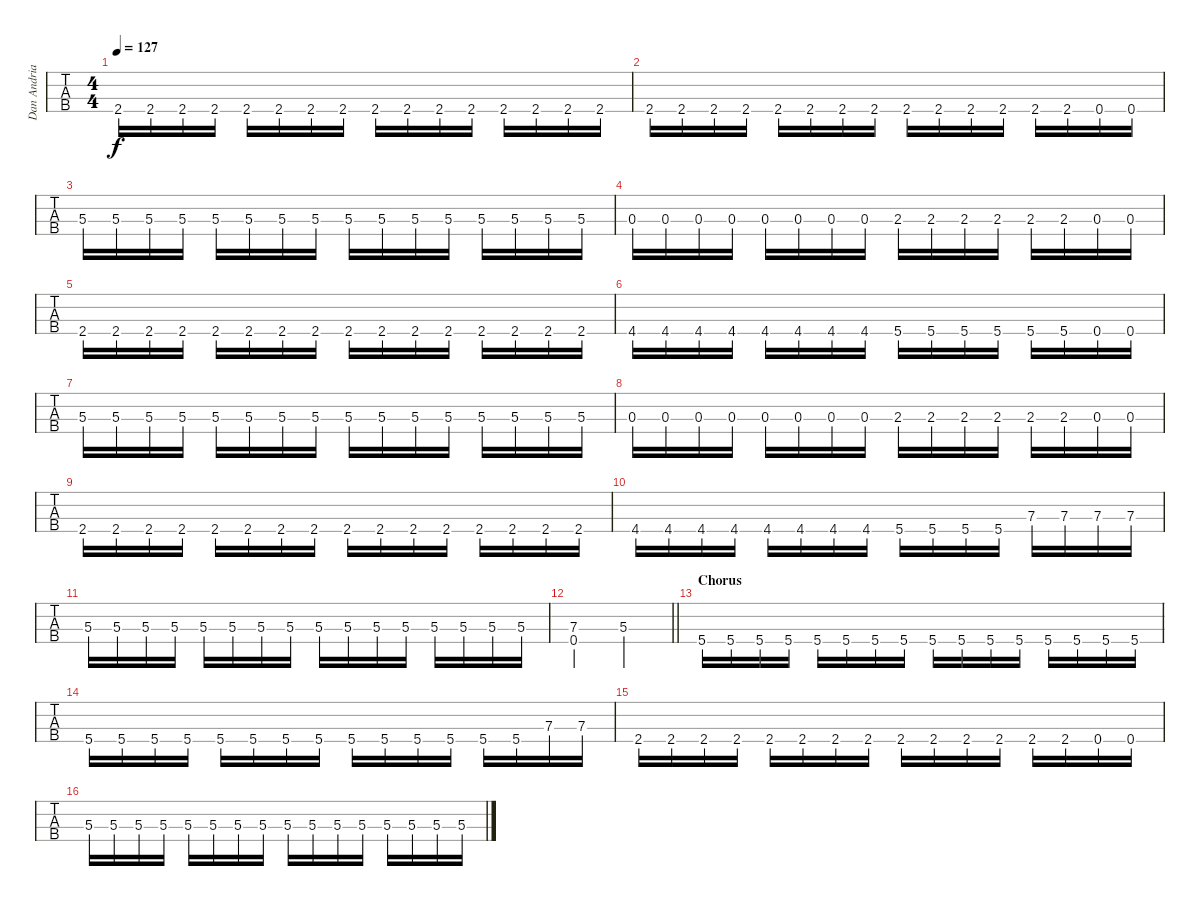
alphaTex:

\track ("Dan Andriano - Bass" "Dan Andria") {instrument electricbassfinger}
\staff {tabs}
\tuning (G2 D2 A1 E1) {hide}
\ts (4 4)
\tempo 127
\clef f4
\ks a
2.4.16{dy f} 2.4.16 2.4.16 2.4.16 2.4.16 2.4.16 2.4.16 2.4.16 2.4.16 2.4.16 2.4.16 2.4.16 2.4.16 2.4.16 2.4.16 2.4.16 |
2.4.16 2.4.16 2.4.16 2.4.16 2.4.16 2.4.16 2.4.16 2.4.16 2.4.16 2.4.16 2.4.16 2.4.16 2.4.16 2.4.16 0.4.16 0.4.16 |
5.3.16 5.3.16 5.3.16 5.3.16 5.3.16 5.3.16 5.3.16 5.3.16 5.3.16 5.3.16 5.3.16 5.3.16 5.3.16 5.3.16 5.3.16 5.3.16 |
0.3.16 0.3.16 0.3.16 0.3.16 0.3.16 0.3.16 0.3.16 0.3.16 2.3.16 2.3.16 2.3.16 2.3.16 2.3.16 2.3.16 0.3.16 0.3.16 |
2.4.16 2.4.16 2.4.16 2.4.16 2.4.16 2.4.16 2.4.16 2.4.16 2.4.16 2.4.16 2.4.16 2.4.16 2.4.16 2.4.16 2.4.16 2.4.16 |
4.4.16 4.4.16 4.4.16 4.4.16 4.4.16 4.4.16 4.4.16 4.4.16 5.4.16 5.4.16 5.4.16 5.4.16 5.4.16 5.4.16 0.4.16 0.4.16 |
5.3.16 5.3.16 5.3.16 5.3.16 5.3.16 5.3.16 5.3.16 5.3.16 5.3.16 5.3.16 5.3.16 5.3.16 5.3.16 5.3.16 5.3.16 5.3.16 |
0.3.16 0.3.16 0.3.16 0.3.16 0.3.16 0.3.16 0.3.16 0.3.16 2.3.16 2.3.16 2.3.16 2.3.16 2.3.16 2.3.16 0.3.16 0.3.16 |
2.4.16 2.4.16 2.4.16 2.4.16 2.4.16 2.4.16 2.4.16 2.4.16 2.4.16 2.4.16 2.4.16 2.4.16 2.4.16 2.4.16 2.4.16 2.4.16 |
4.4.16 4.4.16 4.4.16 4.4.16 4.4.16 4.4.16 4.4.16 4.4.16 5.4.16 5.4.16 5.4.16 5.4.16 7.3.16 7.3.16 7.3.16 7.3.16 |
5.3.16 5.3.16 5.3.16 5.3.16 5.3.16 5.3.16 5.3.16 5.3.16 5.3.16 5.3.16 5.3.16 5.3.16 5.3.16 5.3.16 5.3.16 5.3.16 |
\barLineRight lightlight
(7.3 0.4).2 5.3.2 |
\section ("" "Chorus")
5.4.16 5.4.16 5.4.16 5.4.16 5.4.16 5.4.16 5.4.16 5.4.16 5.4.16 5.4.16 5.4.16 5.4.16 5.4.16 5.4.16 5.4.16 5.4.16 |
5.4.16 5.4.16 5.4.16 5.4.16 5.4.16 5.4.16 5.4.16 5.4.16 5.4.16 5.4.16 5.4.16 5.4.16 5.4.16 5.4.16 7.3.16 7.3.16 |
2.4.16 2.4.16 2.4.16 2.4.16 2.4.16 2.4.16 2.4.16 2.4.16 2.4.16 2.4.16 2.4.16 2.4.16 2.4.16 2.4.16 0.4.16 0.4.16 |
5.3.16 5.3.16 5.3.16 5.3.16 5.3.16 5.3.16 5.3.16 5.3.16 5.3.16 5.3.16 5.3.16 5.3.16 5.3.16 5.3.16 5.3.16 5.3.16
